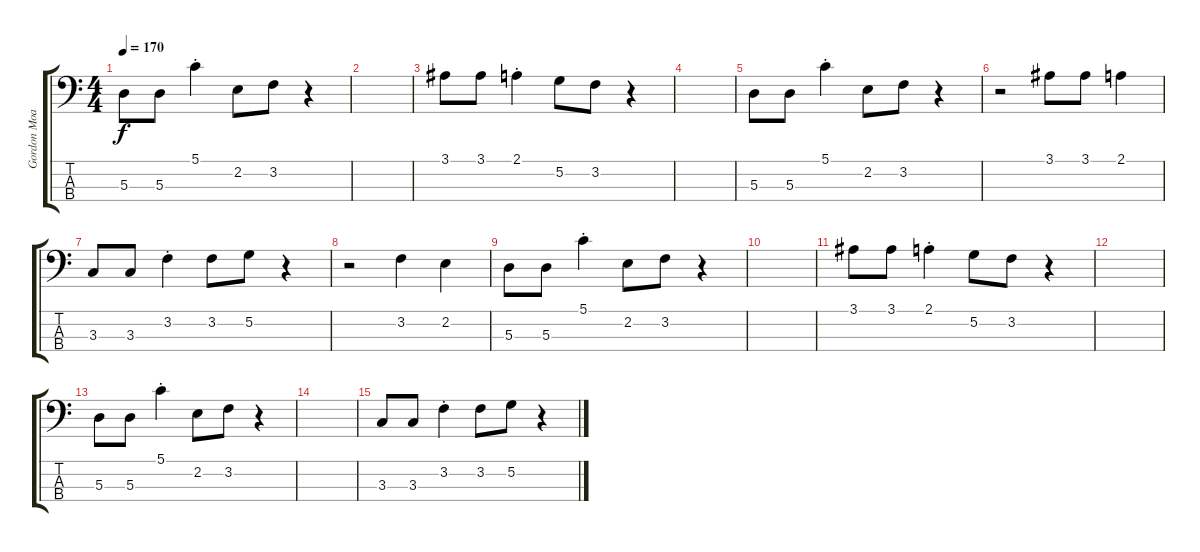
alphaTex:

\track ("Gordon Moakes" "Gordon Moa") {instrument electricbassfinger}
\staff {score tabs}
\tuning (G2 D2 A1 E1) {hide}
\ts (4 4)
\tempo 170
\clef f4
\ks c
5.3.8{dy f} 5.3.8 5.1{st}.4 2.2.8 3.2.8 r.4 |
|
3.1.8 3.1.8 2.1{st}.4 5.2.8 3.2.8 r.4 |
|
5.3.8 5.3.8 5.1{st}.4 2.2.8 3.2.8 r.4 |
r.2 3.1.8 3.1.8 2.1.4 |
3.3.8 3.3.8 3.2{st}.4 3.2.8 5.2.8 r.4 |
r.2 3.2.4 2.2.4 |
5.3.8 5.3.8 5.1{st}.4 2.2.8 3.2.8 r.4 |
|
3.1.8 3.1.8 2.1{st}.4 5.2.8 3.2.8 r.4 |
|
5.3.8 5.3.8 5.1{st}.4 2.2.8 3.2.8 r.4 |
|
3.3.8 3.3.8 3.2{st}.4 3.2.8 5.2.8 r.4
